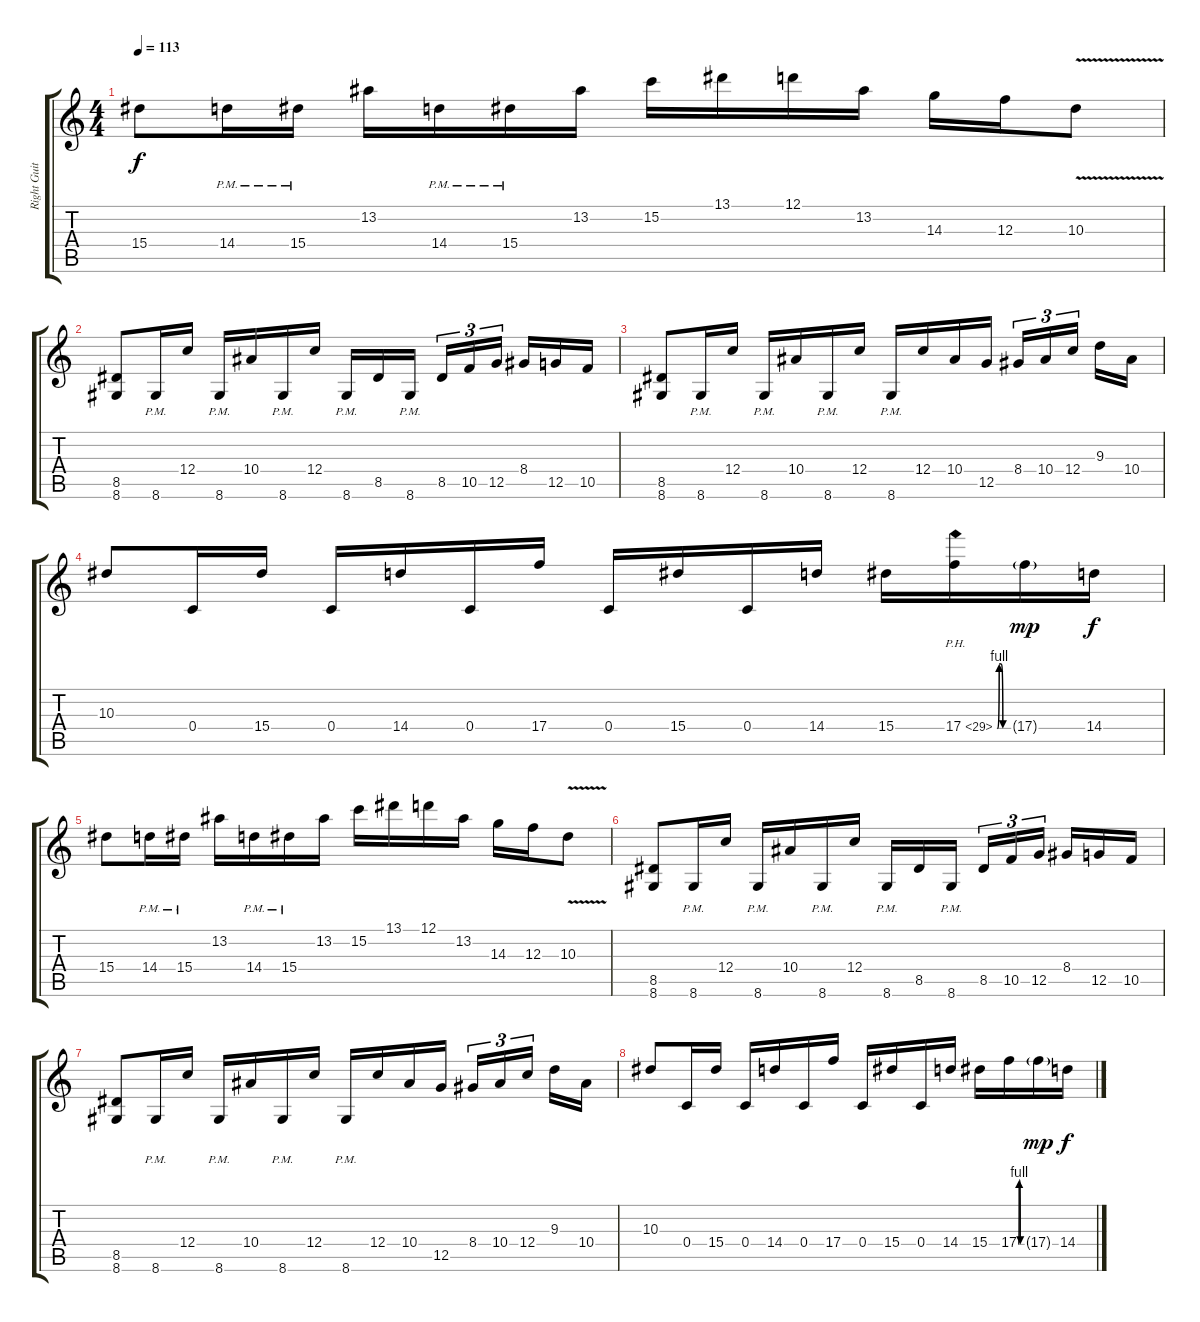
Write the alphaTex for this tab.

\track ("Right Guitar" "Right Guit") {instrument distortionguitar}
\staff {score tabs}
\tuning (D4 A3 F3 C3 G2 C2) {hide}
\ts (4 4)
\tempo 113
\clef g2
\ks c
15.4.8{dy f} 14.4{pm}.16 15.4{pm}.16 13.2.16 14.4{pm}.16 15.4{pm}.16 13.2.16 15.2.16 13.1.16 12.1.16 13.2.16 14.3.16 12.3.16 10.3{v}.8 |
(8.5 8.6).8 8.6{pm}.16 12.4.16 8.6{pm}.16 10.4.16 8.6{pm}.16 12.4.16 8.6{pm}.16 8.5.16 8.6{pm}.16{beam splitsecondary} 8.5.16{tu (3 2)} 10.5.16{tu (3 2)} 12.5.16{tu (3 2) beam splitsecondary} 8.4.16 12.5.16 10.5.16 |
(8.5 8.6).8 8.6{pm}.16 12.4.16 8.6{pm}.16 10.4.16 8.6{pm}.16 12.4.16 8.6{pm}.16 12.4.16 10.4.16 12.5.16 8.4.16{tu (3 2)} 10.4.16{tu (3 2)} 12.4.16{tu (3 2) beam splitsecondary} 9.3.16 10.4.16 |
10.3.8 0.4.16 15.4.16 0.4.16 14.4.16 0.4.16 17.4.16 0.4.16 15.4.16 0.4.16 14.4.16 15.4.16 17.4{be (custom 0 0 10 4 20 4 30 0 60 0) ph 12}.16 17.4{g}.16{dy mp} 14.4.16{dy f} |
15.4.8 14.4{pm}.16 15.4{pm}.16 13.2.16 14.4{pm}.16 15.4{pm}.16 13.2.16 15.2.16 13.1.16 12.1.16 13.2.16 14.3.16 12.3.16 10.3{v}.8 |
(8.5 8.6).8 8.6{pm}.16 12.4.16 8.6{pm}.16 10.4.16 8.6{pm}.16 12.4.16 8.6{pm}.16 8.5.16 8.6{pm}.16{beam splitsecondary} 8.5.16{tu (3 2)} 10.5.16{tu (3 2)} 12.5.16{tu (3 2) beam splitsecondary} 8.4.16 12.5.16 10.5.16 |
(8.5 8.6).8 8.6{pm}.16 12.4.16 8.6{pm}.16 10.4.16 8.6{pm}.16 12.4.16 8.6{pm}.16 12.4.16 10.4.16 12.5.16 8.4.16{tu (3 2)} 10.4.16{tu (3 2)} 12.4.16{tu (3 2) beam splitsecondary} 9.3.16 10.4.16 |
10.3.8 0.4.16 15.4.16 0.4.16 14.4.16 0.4.16 17.4.16 0.4.16 15.4.16 0.4.16 14.4.16 15.4.16 17.4{be (custom 0 0 10 4 20 4 30 0 60 0)}.16 17.4{g}.16{dy mp} 14.4.16{dy f}
